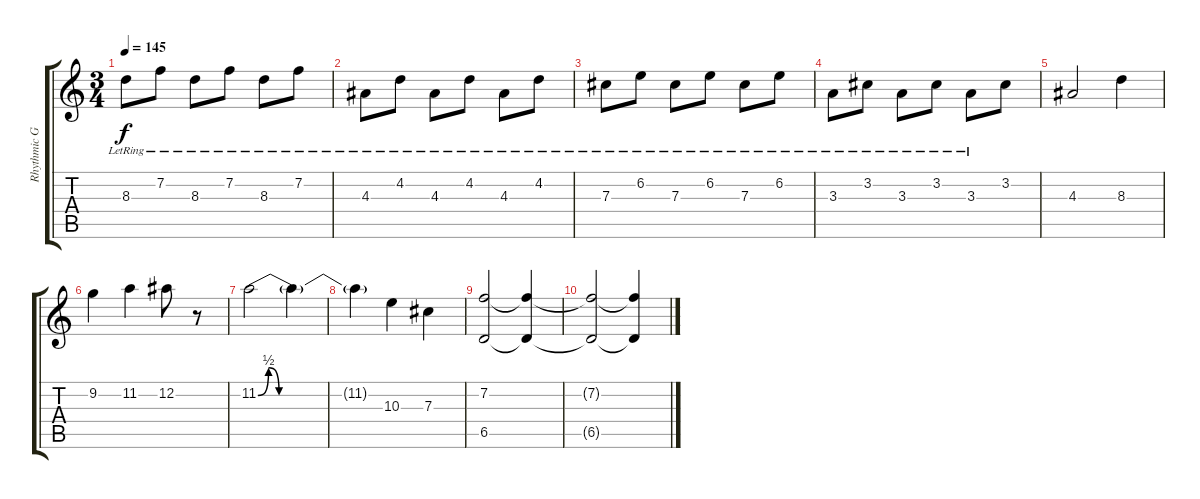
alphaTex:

\track ("Rhythmic Guitar (Fade)" "Rhythmic G") {instrument electricguitarclean}
\staff {score tabs}
\tuning (Eb4 Bb3 Gb3 Db3 Ab2 Db2) {hide}
\ts (3 4)
\tempo 145
\clef g2
\ks c
8.3{lr}.8{dy f} 7.2{lr}.8 8.3{lr}.8 7.2{lr}.8 8.3{lr}.8 7.2{lr}.8 |
4.3{lr}.8 4.2{lr}.8 4.3{lr}.8 4.2{lr}.8 4.3{lr}.8 4.2{lr}.8 |
7.3{lr}.8 6.2{lr}.8 7.3{lr}.8 6.2{lr}.8 7.3{lr}.8 6.2{lr}.8 |
3.3{lr}.8 3.2{lr}.8 3.3{lr}.8 3.2{lr}.8 3.3{lr}.8 3.2.8 |
4.3.2 8.3.4 |
9.2.4 11.2.4 12.2.8 r.8 |
11.2{be (custom 0 0 5 2 10 0 60 0)}.2 11.2{t}.4 |
11.2{t}.4 10.3.4 7.3.4 |
(7.2 6.5).2 (7.2{t} 6.5{t}).4 |
(7.2{t} 6.5{t}).2 (7.2{t} 6.5{t}).4
